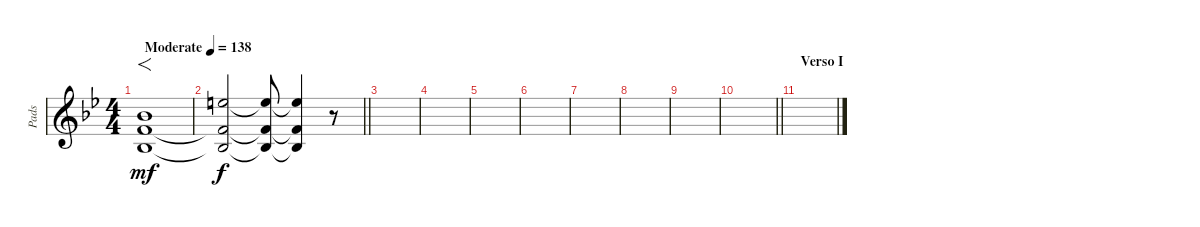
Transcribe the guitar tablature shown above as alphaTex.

\track ("Pads" "Pads") {instrument pad7halo}
\staff {score}
\tuning (E5 B4 G4 D4 A3 E3) {hide}
\ts (4 4)
\tempo (138 "Moderate")
\clef g2
\ks bb
(3.3 3.4 1.5).1{f dy mf instrument pad7halo} |
\barLineRight lightlight
(0.1 3.4{t} 1.5{t}).2{dy f} (0.1{t} 3.4{t} 1.5{t}).8 (0.1{t} 3.4{t} 1.5{t}).4{volume 16} r.8 |
|
|
|
|
|
|
|
\barLineRight lightlight
|
\section ("" "Verso I")
